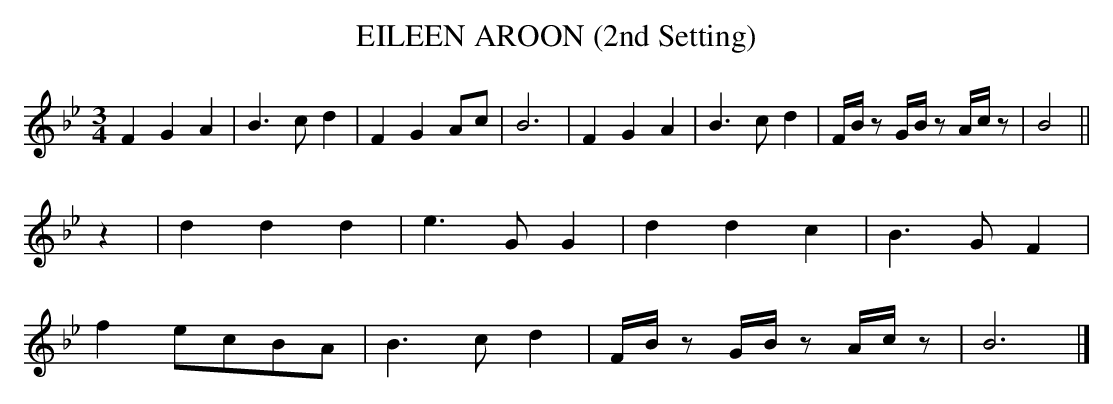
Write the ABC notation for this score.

X:1
T:EILEEN AROON (2nd Setting)
Y:"slow"
M:3/4
L:1/8
K:Bb
F2G2A2|B3c d2|F2G2Ac|B6|\
F2G2A2|B3c d2|F/B/ zG/B/ zA/c/ z|B4||
z2|d2d2d2|e3G G2|d2d2c2|B3G F2|
f2ecBA|B3c d2|F/B/ zG/B/ zA/c/ z|B6|]
